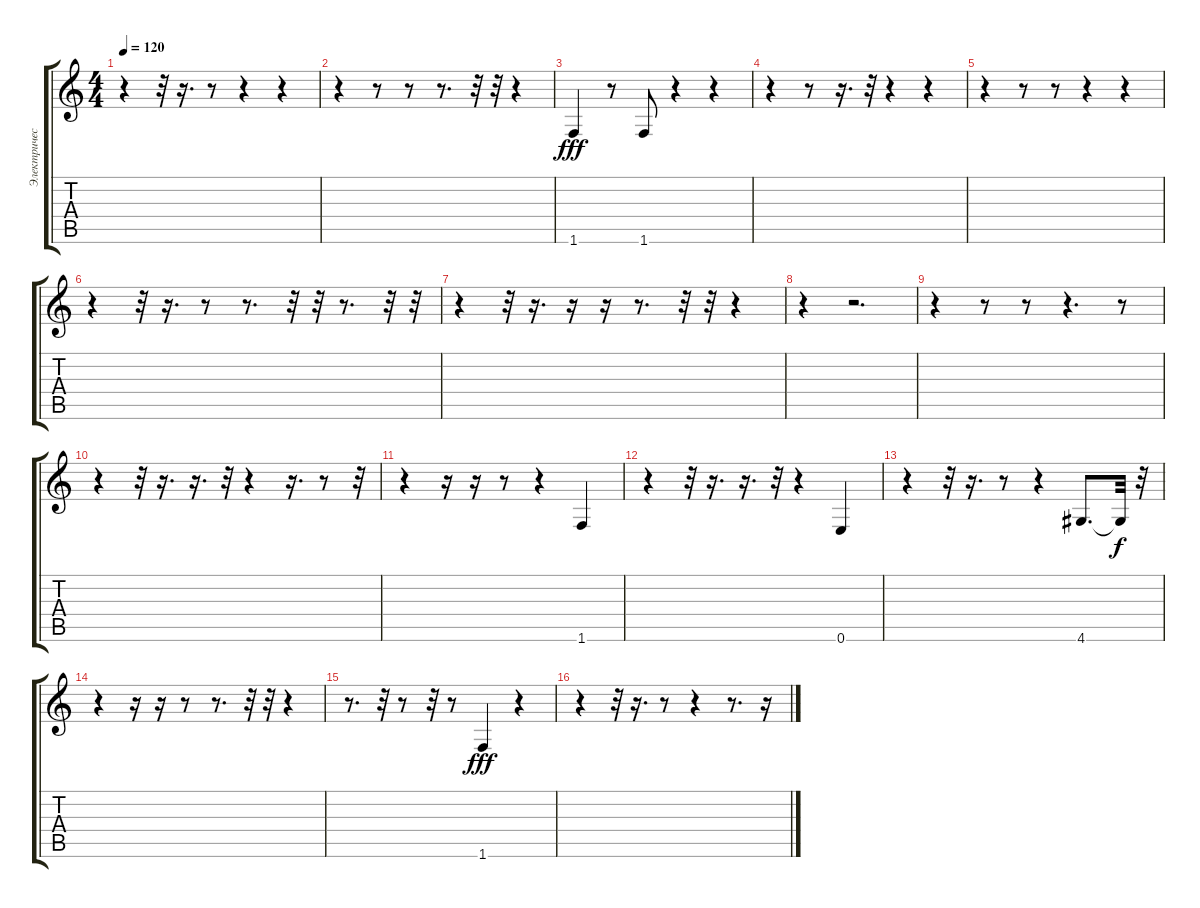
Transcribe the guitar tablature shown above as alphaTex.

\track ("Электрический Бас (пале" "Электричес") {instrument electricbassfinger}
\staff {score tabs}
\tuning (E4 B3 G3 D3 A2 E2) {hide}
\ts (4 4)
\tempo 120
\clef g2
\ks c
r.4{dy fff} r.32 r.16{d} r.8 r.4 r.4 |
r.4 r.8 r.8 r.8{d} r.32 r.32 r.4 |
1.6.4 r.8 1.6.8 r.4 r.4 |
r.4 r.8 r.16{d} r.32 r.4 r.4 |
r.4 r.8 r.8 r.4 r.4 |
r.4 r.32 r.16{d} r.8 r.8{d} r.32 r.32 r.8{d} r.32 r.32 |
r.4 r.32 r.16{d} r.16 r.16 r.8{d} r.32 r.32 r.4 |
r.4 r.2{d} |
r.4 r.8 r.8 r.4{d} r.8 |
r.4 r.32 r.16{d} r.16{d} r.32 r.4 r.16{d} r.8 r.32 |
r.4 r.16 r.16 r.8 r.4 1.6.4 |
r.4 r.32 r.16{d} r.16{d} r.32 r.4 0.6.4 |
r.4 r.32 r.16{d} r.8 r.4 4.6.8{d} 4.6{t}.32{dy f} r.32 |
r.4 r.16 r.16 r.8 r.8{d} r.32 r.32 r.4 |
r.8{d} r.32 r.8 r.32 r.8 1.6.4{dy fff} r.4 |
r.4 r.32 r.16{d} r.8 r.4 r.8{d} r.16
